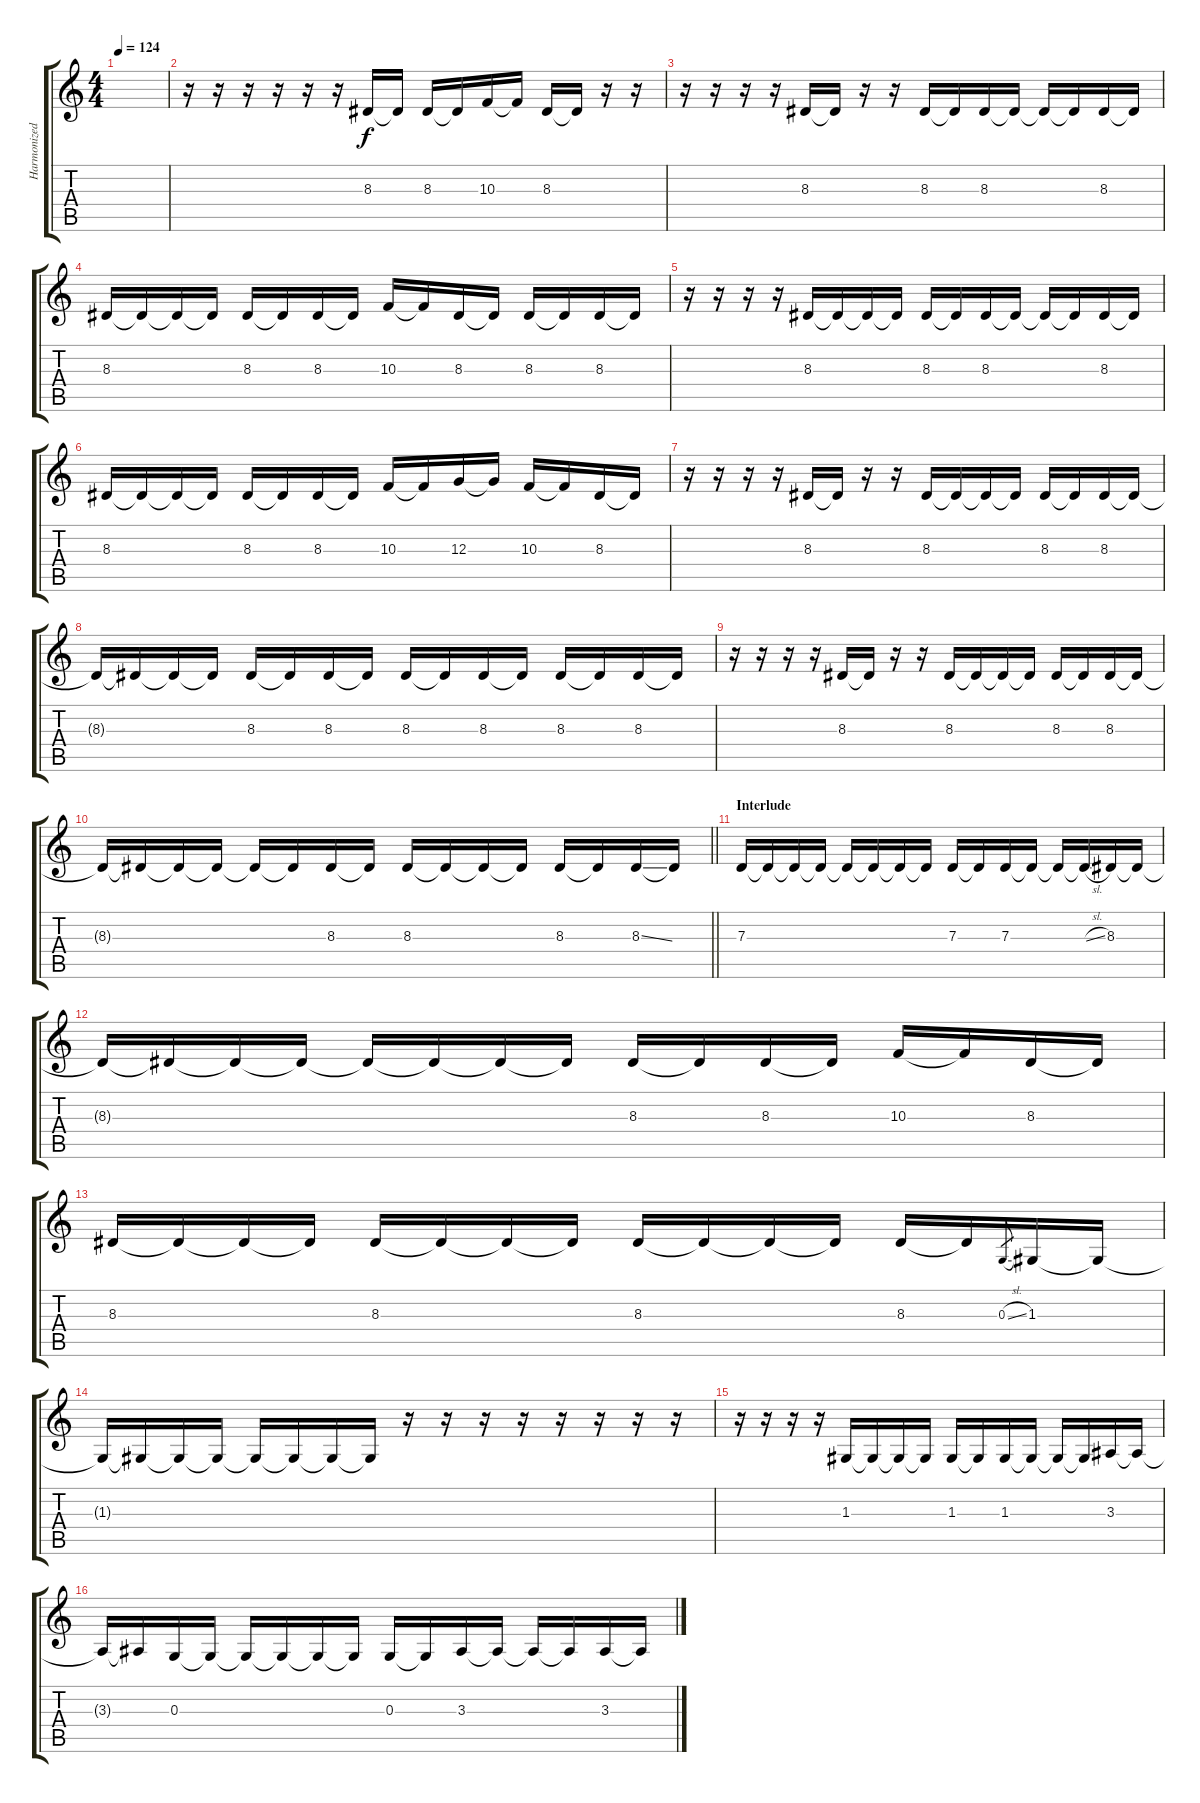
\track ("Harmonized Vocals" "Harmonized") {instrument trumpet}
\staff {score tabs}
\tuning (E4 B3 G3 D3 A2 E2) {hide}
\ts (4 4)
\tempo 124
\clef g2
\ks c
|
r.16 r.16 r.16 r.16 r.16 r.16 8.3.16 8.3{t}.16 8.3.16 8.3{t}.16 10.3.16 10.3{t}.16 8.3.16 8.3{t}.16 r.16 r.16 |
r.16 r.16 r.16 r.16 8.3.16 8.3{t}.16 r.16 r.16 8.3.16 8.3{t}.16 8.3.16 8.3{t}.16 8.3{t}.16 8.3{t}.16 8.3.16 8.3{t}.16 |
8.3.16 8.3{t}.16 8.3{t}.16 8.3{t}.16 8.3.16 8.3{t}.16 8.3.16 8.3{t}.16 10.3.16 10.3{t}.16 8.3.16 8.3{t}.16 8.3.16 8.3{t}.16 8.3.16 8.3{t}.16 |
r.16 r.16 r.16 r.16 8.3.16 8.3{t}.16 8.3{t}.16 8.3{t}.16 8.3.16 8.3{t}.16 8.3.16 8.3{t}.16 8.3{t}.16 8.3{t}.16 8.3.16 8.3{t}.16 |
8.3.16 8.3{t}.16 8.3{t}.16 8.3{t}.16 8.3.16 8.3{t}.16 8.3.16 8.3{t}.16 10.3.16 10.3{t}.16 12.3.16 12.3{t}.16 10.3.16 10.3{t}.16 8.3.16 8.3{t}.16 |
r.16 r.16 r.16 r.16 8.3.16 8.3{t}.16 r.16 r.16 8.3.16 8.3{t}.16 8.3{t}.16 8.3{t}.16 8.3.16 8.3{t}.16 8.3.16 8.3{t}.16 |
8.3{t}.16 8.3{t}.16 8.3{t}.16 8.3{t}.16 8.3.16 8.3{t}.16 8.3.16 8.3{t}.16 8.3.16 8.3{t}.16 8.3.16 8.3{t}.16 8.3.16 8.3{t}.16 8.3.16 8.3{t}.16 |
r.16 r.16 r.16 r.16 8.3.16 8.3{t}.16 r.16 r.16 8.3.16 8.3{t}.16 8.3{t}.16 8.3{t}.16 8.3.16 8.3{t}.16 8.3.16 8.3{t}.16 |
\barLineRight lightlight
8.3{t}.16 8.3{t}.16 8.3{t}.16 8.3{t}.16 8.3{t}.16 8.3{t}.16 8.3.16 8.3{t}.16 8.3.16 8.3{t}.16 8.3{t}.16 8.3{t}.16 8.3.16 8.3{t}.16 8.3{ss}.16 8.3{t}.16 |
\section ("" "Interlude")
7.3.16 7.3{t}.16 7.3{t}.16 7.3{t}.16 7.3{t}.16 7.3{t}.16 7.3{t}.16 7.3{t}.16 7.3.16 7.3{t}.16 7.3.16 7.3{t}.16 7.3{t}.16 7.3{sl t}.16 8.3.16 8.3{t}.16 |
8.3{t}.16 8.3{t}.16 8.3{t}.16 8.3{t}.16 8.3{t}.16 8.3{t}.16 8.3{t}.16 8.3{t}.16 8.3.16 8.3{t}.16 8.3.16 8.3{t}.16 10.3.16 10.3{t}.16 8.3.16 8.3{t}.16 |
8.3.16 8.3{t}.16 8.3{t}.16 8.3{t}.16 8.3.16 8.3{t}.16 8.3{t}.16 8.3{t}.16 8.3.16 8.3{t}.16 8.3{t}.16 8.3{t}.16 8.3.16 8.3{t}.16 0.3{sl}.8{gr} 1.3.16 1.3{t}.16 |
1.3{t}.16 1.3{t}.16 1.3{t}.16 1.3{t}.16 1.3{t}.16 1.3{t}.16 1.3{t}.16 1.3{t}.16 r.16 r.16 r.16 r.16 r.16 r.16 r.16 r.16 |
r.16 r.16 r.16 r.16 1.3.16 1.3{t}.16 1.3{t}.16 1.3{t}.16 1.3.16 1.3{t}.16 1.3.16 1.3{t}.16 1.3{t}.16 1.3{t}.16 3.3.16 3.3{t}.16 |
3.3{t}.16 3.3{t}.16 0.3.16 0.3{t}.16 0.3{t}.16 0.3{t}.16 0.3{t}.16 0.3{t}.16 0.3.16 0.3{t}.16 3.3.16 3.3{t}.16 3.3{t}.16 3.3{t}.16 3.3.16 3.3{t}.16
